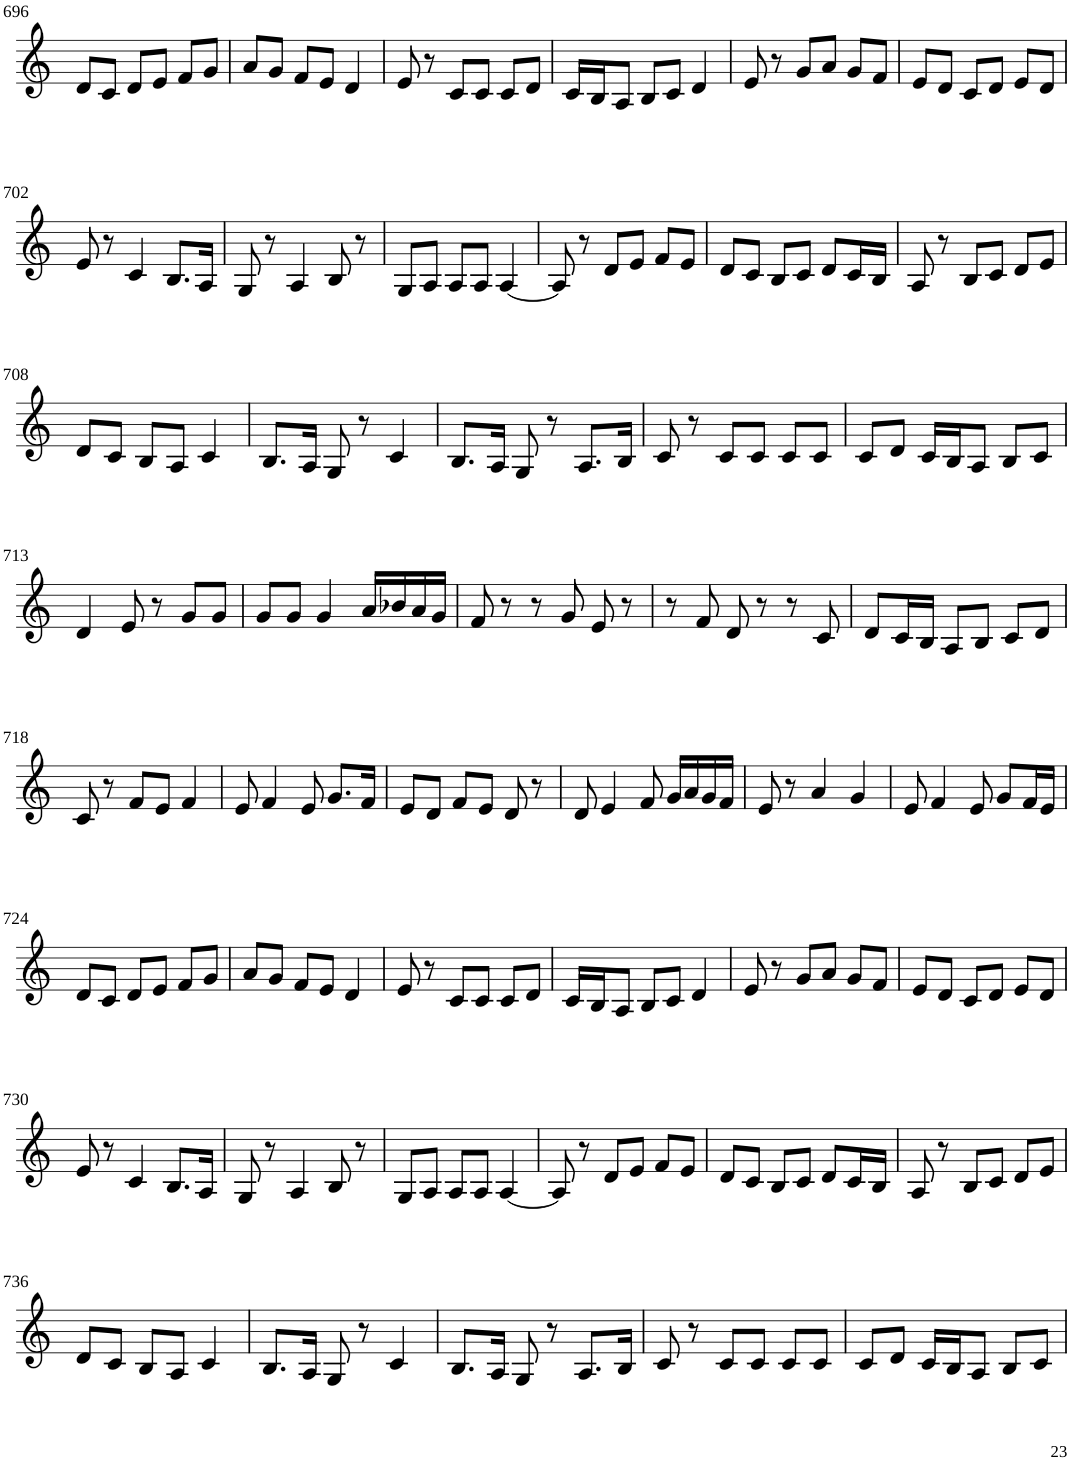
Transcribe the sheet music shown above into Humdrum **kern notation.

**kern
*part1
*staff1
*I"Violin
!!LO:PB:g=z
*clefG2
*k[]
*M3/4
=696
8d/L
8c/J
8d/L
8e/J
8f/L
8g/J
=697
8a/L
8g/J
8f/L
8e/J
4d/
=698
8e/
8r
8c/L
8c/J
8c/L
8d/J
=699
16c/LL
16B/J
8A/J
8B/L
8c/J
4d/
=700
8e/
8r
8g/L
8a/J
8g/L
8f/J
=701
8e/L
8d/J
8c/L
8d/J
8e/L
8d/J
!!LO:LB:g=z
=702
8e/
8r
4c/
8.B/L
16A/Jk
=703
8G/
8r
4A/
8B/
8r
=704
8G/L
8A/J
8A/L
8A/J
[4A/
=705
8A/]
8r
8d/L
8e/J
8f/L
8e/J
=706
8d/L
8c/J
8B/L
8c/J
8d/L
16c/L
16B/JJ
=707
8A/
8r
8B/L
8c/J
8d/L
8e/J
!!LO:LB:g=z
=708
8d/L
8c/J
8B/L
8A/J
4c/
=709
8.B/L
16A/Jk
8G/
8r
4c/
=710
8.B/L
16A/Jk
8G/
8r
8.A/L
16B/Jk
=711
8c/
8r
8c/L
8c/J
8c/L
8c/J
=712
8c/L
8d/J
16c/LL
16B/J
8A/J
8B/L
8c/J
!!LO:LB:g=z
=713
4d/
8e/
8r
8g/L
8g/J
=714
8g/L
8g/J
4g/
16a/LL
16b-X/
16a/
16g/JJ
=715
8f/
8r
8r
8g/
8e/
8r
=716
8r
8f/
8d/
8r
8r
8c/
=717
8d/L
16c/L
16B/JJ
8A/L
8B/J
8c/L
8d/J
!!LO:LB:g=z
=718
8c/
8r
8f/L
8e/J
4f/
=719
8e/
4f/
8e/
8.g/L
16f/Jk
=720
8e/L
8d/J
8f/L
8e/J
8d/
8r
=721
8d/
4e/
8f/
16g/LL
16a/
16g/
16f/JJ
=722
8e/
8r
4a/
4g/
=723
8e/
4f/
8e/
8g/L
16f/L
16e/JJ
!!LO:LB:g=z
=724
8d/L
8c/J
8d/L
8e/J
8f/L
8g/J
=725
8a/L
8g/J
8f/L
8e/J
4d/
=726
8e/
8r
8c/L
8c/J
8c/L
8d/J
=727
16c/LL
16B/J
8A/J
8B/L
8c/J
4d/
=728
8e/
8r
8g/L
8a/J
8g/L
8f/J
=729
8e/L
8d/J
8c/L
8d/J
8e/L
8d/J
!!LO:LB:g=z
=730
8e/
8r
4c/
8.B/L
16A/Jk
=731
8G/
8r
4A/
8B/
8r
=732
8G/L
8A/J
8A/L
8A/J
[4A/
=733
8A/]
8r
8d/L
8e/J
8f/L
8e/J
=734
8d/L
8c/J
8B/L
8c/J
8d/L
16c/L
16B/JJ
=735
8A/
8r
8B/L
8c/J
8d/L
8e/J
!!LO:LB:g=z
=736
8d/L
8c/J
8B/L
8A/J
4c/
=737
8.B/L
16A/Jk
8G/
8r
4c/
=738
8.B/L
16A/Jk
8G/
8r
8.A/L
16B/Jk
=739
8c/
8r
8c/L
8c/J
8c/L
8c/J
=740
8c/L
8d/J
16c/LL
16B/J
8A/J
8B/L
8c/J
=
*-
